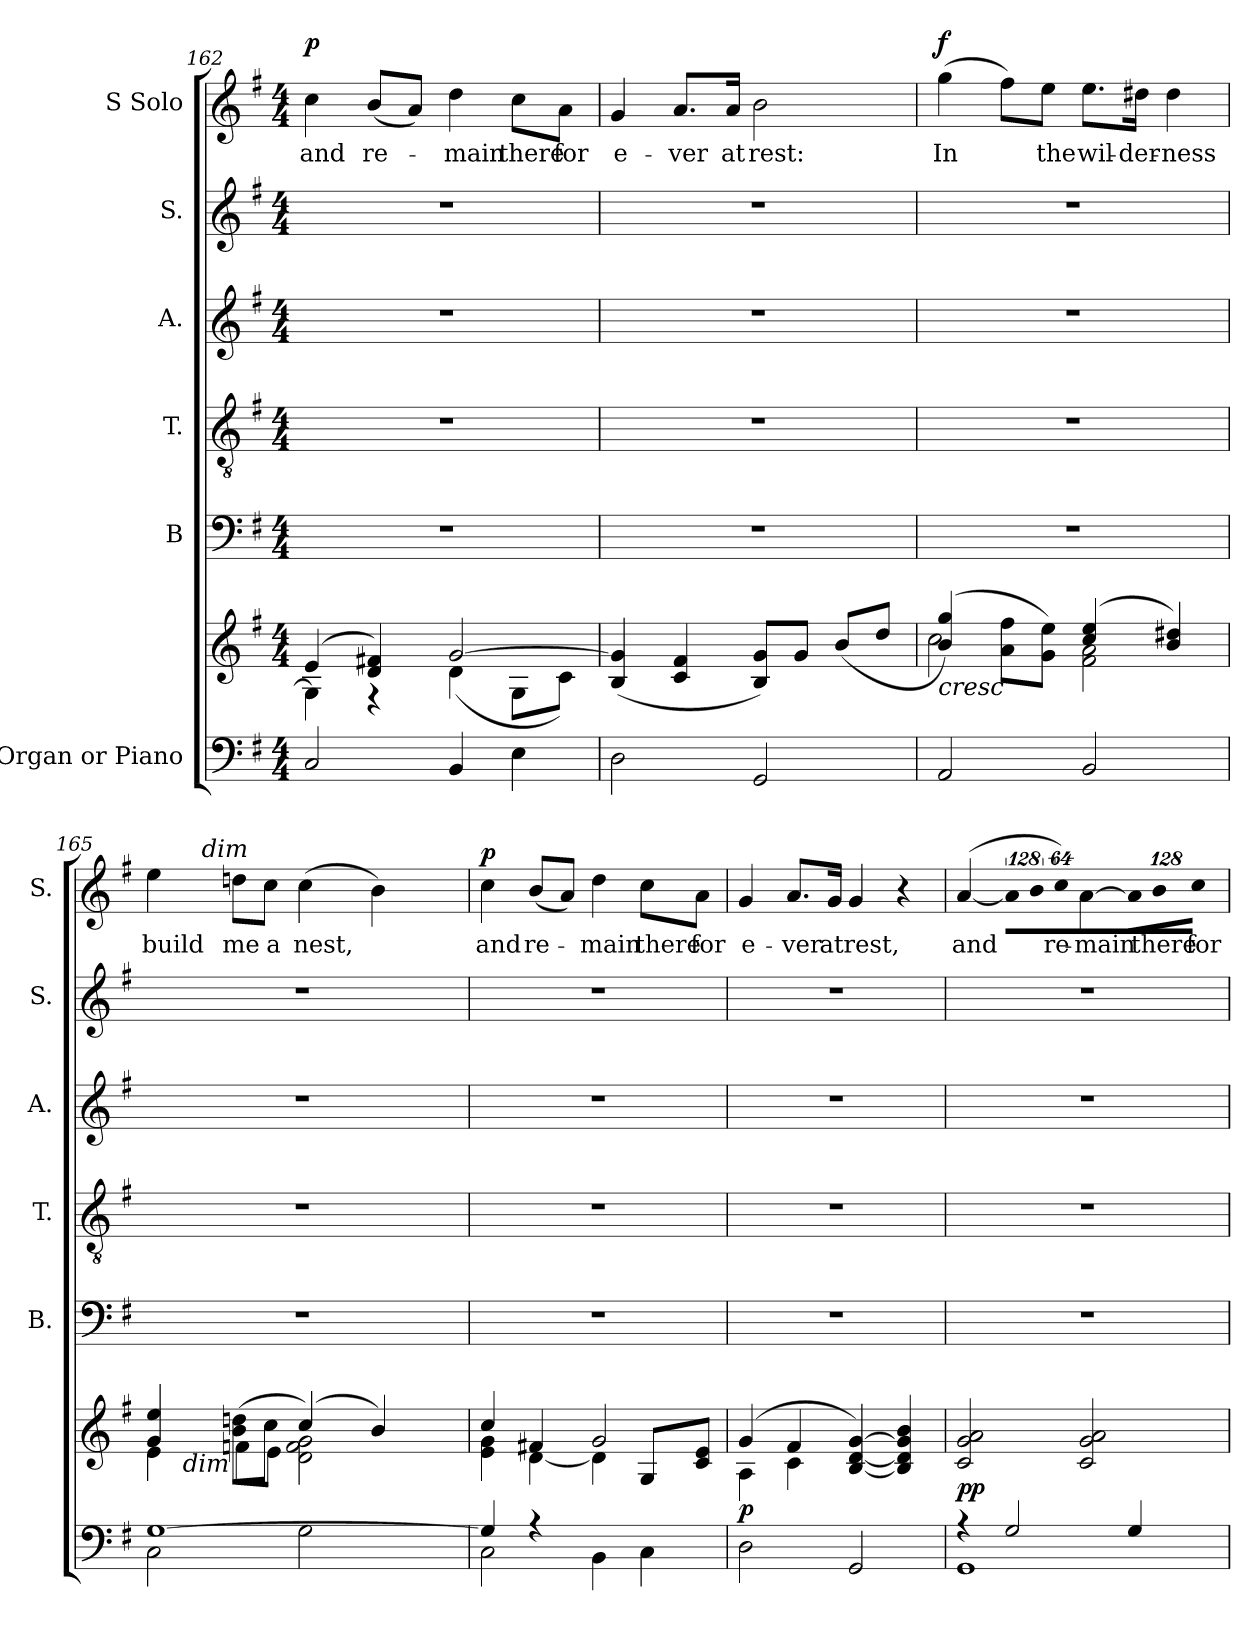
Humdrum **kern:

**kern	**kern	**dynam	**kern	**kern	**kern	**kern	**kern	**text	**dynam
*part6	*part6	*part6	*part5	*part4	*part3	*part2	*part1	*part1	*part1
*staff7	*staff6	*staff6/7	*staff5	*staff4	*staff3	*staff2	*staff1	*staff1	*staff1
*I"Organ or  Piano	*	*	*I"B	*I"T.	*I"A.	*I"S.	*I"S    Solo	*	*
*	*	*	*I'B.	*I'T.	*I'A.	*I'S.	*I'S.	*	*
*clefF4	*clefG2	*	*clefF4	*clefGv2	*clefG2	*clefG2	*clefG2	*	*
*	*	*	*	*ITrd7c12	*	*	*	*	*
*k[f#]	*k[f#]	*	*k[f#]	*k[f#]	*k[f#]	*k[f#]	*k[f#]	*	*
*G:	*G:	*	*G:	*G:	*G:	*G:	*G:	*	*
*M4/4	*M4/4	*	*M4/4	*M4/4	*M4/4	*M4/4	*M4/4	*	*
=162	=162	=162	=162	=162	=162	=162	=162	=162	=162
*	*^	*	*	*	*	*	*	*	*
!	!	!	!	!	!	!	!	!	!LO:LY:b:color=#000000	!
2Ci/	(4ei/	4Gi\]	.	1r	1r	1r	1r	4cci\	and	p
!	!	!	!	!	!	!	!	!	!LO:LY:b:color=#000000	!
.	4di/ 4f#Xi)	4r	.	.	.	.	.	(8bi/L	re-	.
.	.	.	.	.	.	.	.	8ai/J)	.	.
!	!	!	!	!	!	!	!	!	!LO:LY:b:color=#000000	!
4BBi/	[2gi/	(4di\	.	.	.	.	.	4ddi\	-main	.
!	!	!	!	!	!	!	!	!	!LO:LY:b:color=#000000	!
4Ei\	.	8Gi\L	.	.	.	.	.	8cci\L	there	.
!	!	!	!	!	!	!	!	!	!LO:LY:b:color=#000000	!
.	.	8ci\J)	.	.	.	.	.	8ai\J	for	.
*	*v	*v	*	*	*	*	*	*	*	*
=163	=163	=163	=163	=163	=163	=163	=163	=163	=163
*	*^	*	*	*	*	*	*	*	*
!	!	!	!	!	!	!	!	!	!LO:LY:b:color=#000000	!
*	*v	*v	*	*	*	*	*	*	*	*
2Di\	(4Bi/ 4gi]	.	1r	1r	1r	1r	4gi/	e-	.
!	!	!	!	!	!	!	!	!LO:LY:b:color=#000000	!
.	4ci/ 4f#i	.	.	.	.	.	8.ai/L	-ver	.
!	!	!	!	!	!	!	!	!LO:LY:b:color=#000000	!
.	.	.	.	.	.	.	16ai/Jk	at	.
!	!	!	!	!	!	!	!	!LO:LY:b:color=#000000	!
2GGi/	8Bi/ 8gi/L)	.	.	.	.	.	2bi\	rest:	.
.	8gi/J	.	.	.	.	.	.	.	.
.	(8bi/L	.	.	.	.	.	.	.	.
.	8dd:i/J	.	.	.	.	.	.	.	.
!!LO:LB:g=z
=164	=164	=164	=164	=164	=164	=164	=164	=164	=164
*	*^	*	*	*	*	*	*	*	*
!	!LO:TX:b:i:t=cresc	!	!	!	!	!	!	!	!	!
!	!	!	!	!	!	!	!	!	!LO:LY:b:color=#000000	!
2AAi/	(4bi/ 4ggi)	2cci\	.	1r	1r	1r	1r	(4ggi\	In	f
.	8ai\ 8ff#i\L	.	.	.	.	.	.	8ff#i\L)	.	.
!	!	!	!	!	!	!	!	!	!LO:LY:b:color=#000000	!
.	8gi\ 8eei\J)	.	.	.	.	.	.	8eei\J	the	.
!	!	!	!	!	!	!	!	!	!LO:LY:b:color=#000000	!
2BBi/	(4cci/ 4eei	2f#i\ 2ai	.	.	.	.	.	8.eei\L	wil-	.
!	!	!	!	!	!	!	!	!	!LO:LY:b:color=#000000	!
.	.	.	.	.	.	.	.	16dd#Xi\Jk	-der-	.
!	!	!	!	!	!	!	!	!	!LO:LY:b:color=#000000	!
.	4bi/ 4dd#Xi)	.	.	.	.	.	.	4dd#i\	-ness	.
=165	=165	=165	=165	=165	=165	=165	=165	=165	=165	=165
*^	*	*	*	*	*	*	*	*	*	*
!	!	!	!	!	!	!	!	!	!	!LO:LY:b:color=#000000	!
*	*	*	*^	*	*	*	*	*	*^	*	*
[1Gi	2Ci\	4gi/ 4eei	4ei\	16ryy	.	1r	1r	1r	1r	4eei\	8ryy	build	.
.	.	.	.	32ryy	.	.	.	.	.	.	.	.	.
.	.	.	.	1024ryy	.	.	.	.	.	.	.	.	.
!	!	!	!	!LO:TX:b:i:t=dim	!	!	!	!	!	!	!	!	!
.	.	.	.	2ryy	.	.	.	.	.	.	.	.	.
.	.	.	.	.	.	.	.	.	.	.	256..ryy	.	.
!	!	!	!	!	!	!	!	!	!	!	!LO:TX:a:i:t=dim	!	!
.	.	.	.	.	.	.	.	.	.	.	2ryy	.	.
!	!	!	!	!	!	!	!	!	!	!	!	!LO:LY:b:color=#000000	!
.	.	(8bi\ 8ddni\L	8fni\L	.	.	.	.	.	.	8ddni\L	.	me	.
!	!	!	!	!	!	!	!	!	!	!	!	!LO:LY:b:color=#000000	!
.	.	8cci\J	8ei\J	.	.	.	.	.	.	8cci\J	.	a	.
!	!	!	!	!	!	!	!	!	!	!	!	!LO:LY:b:color=#000000	!
.	2Gi\	(4cci/)	2di\ 2fi 2gi	.	.	.	.	.	.	(4cci\	.	nest,	.
.	.	.	.	4ryy	.	.	.	.	.	.	.	.	.
.	.	.	.	.	.	.	.	.	.	.	4ryy	.	.
.	.	4bi/)	.	.	.	.	.	.	.	4bi\)	.	.	.
.	.	.	.	8ryy	.	.	.	.	.	.	.	.	.
.	.	.	.	.	.	.	.	.	.	.	16ryy	.	.
.	.	.	.	.	.	.	.	.	.	.	32ryy	.	.
.	.	.	.	64ryy	.	.	.	.	.	.	.	.	.
.	.	.	.	.	.	.	.	.	.	.	64ryy	.	.
.	.	.	.	128...ryy	.	.	.	.	.	.	.	.	.
.	.	.	.	.	.	.	.	.	.	.	128ryy	.	.
.	.	.	.	.	.	.	.	.	.	.	1024ryy	.	.
*	*	*	*v	*v	*	*	*	*	*	*v	*v	*	*
=166	=166	=166	=166	=166	=166	=166	=166	=166	=166	=166	=166
*	*	*	*^	*	*	*	*	*	*^	*	*
!	!	!	!	!	!	!	!	!	!	!	!	!LO:LY:b:color=#000000	!
*	*	*	*v	*v	*	*	*	*	*	*v	*v	*	*
4Gi/]	2Ci\	4cci/	4ei\ 4gi	.	1r	1r	1r	1r	4cci\	and	p
!	!	!	!	!	!	!	!	!	!	!LO:LY:b:color=#000000	!
4r	.	4f#Xi/	[4di\	.	.	.	.	.	(8bi/L	re-	.
.	.	.	.	.	.	.	.	.	8ai/J)	.	.
!	!	!	!	!	!	!	!	!	!	!LO:LY:b:color=#000000	!
4BBi\	2ryy	2gi/	4di\]	.	.	.	.	.	4ddi\	-main	.
!	!	!	!	!	!	!	!	!	!	!LO:LY:b:color=#000000	!
4Ci\	.	.	8Gi/L	.	.	.	.	.	8cci\L	there	.
!	!	!	!	!	!	!	!	!	!	!LO:LY:b:color=#000000	!
.	.	.	8ci/ 8ei/J	.	.	.	.	.	8ai\J	for	.
*v	*v	*	*	*	*	*	*	*	*	*	*
=167	=167	=167	=167	=167	=167	=167	=167	=167	=167	=167
!	!	!	!	!	!	!	!	!	!LO:LY:b:color=#000000	!
2Di\	(4gi/	4Ai\	p	1r	1r	1r	1r	4gi/	e-	.
!	!	!	!	!	!	!	!	!	!LO:LY:b:color=#000000	!
.	4f#i/	4ci\	.	.	.	.	.	8.ai/L	-ver	.
!	!	!	!	!	!	!	!	!	!LO:LY:b:color=#000000	!
.	.	.	.	.	.	.	.	16gi/Jk	at	.
!	!	!	!	!	!	!	!	!	!LO:LY:b:color=#000000	!
2GGi/	[4Bi/ [4di [4gi)	2ryy	.	.	.	.	.	4gi/	rest,	.
.	4Bi/] 4di] 4gi] 4bi	.	.	.	.	.	.	4r	.	.
*	*v	*v	*	*	*	*	*	*	*	*
!!LO:PB:g=z
=168	=168	=168	=168	=168	=168	=168	=168	=168	=168
*^	*	*	*	*	*	*	*	*	*
!	!	!	!	!	!	!	!	!	!LO:LY:b:color=#000000	!
4r	1GGi	2ci/ 2gi 2ai	pp	1r	1r	1r	1r	([4ai/	and	.
!	!	!	!	!	!	!	!	!LO:N:vis=8	!	!
2Gi/	.	.	.	.	.	.	.	1024%85ai\L]	.	.
!	!	!	!	!	!	!	!	!LO:N:vis=8	!	!
.	.	.	.	.	.	.	.	1024%85bi\	.	.
!	!	!	!	!	!	!	!	!LO:N:vis=8	!	!
!	!	!	!	!	!	!	!	!	!LO:LY:b:color=#000000	!
.	.	.	.	.	.	.	.	512%43cci\J)	re-	.
!	!	!	!	!	!	!	!	!	!LO:LY:b:color=#000000	!
.	.	2ci/ 2gi 2ai	.	.	.	.	.	[4ai/	-main	.
!	!	!	!	!	!	!	!	!LO:N:vis=8	!	!
4Gi/	.	.	.	.	.	.	.	1024%85ai\L]	.	.
!	!	!	!	!	!	!	!	!LO:N:vis=8	!	!
!	!	!	!	!	!	!	!	!	!LO:LY:b:color=#000000	!
.	.	.	.	.	.	.	.	1024%85bi\	there	.
!	!	!	!	!	!	!	!	!LO:N:vis=8	!	!
!	!	!	!	!	!	!	!	!	!LO:LY:b:color=#000000	!
.	.	.	.	.	.	.	.	512%43cci\J	for	.
*v	*v	*	*	*	*	*	*	*	*	*
=	=	=	=	=	=	=	=	=	=
*-	*-	*-	*-	*-	*-	*-	*-	*-	*-
